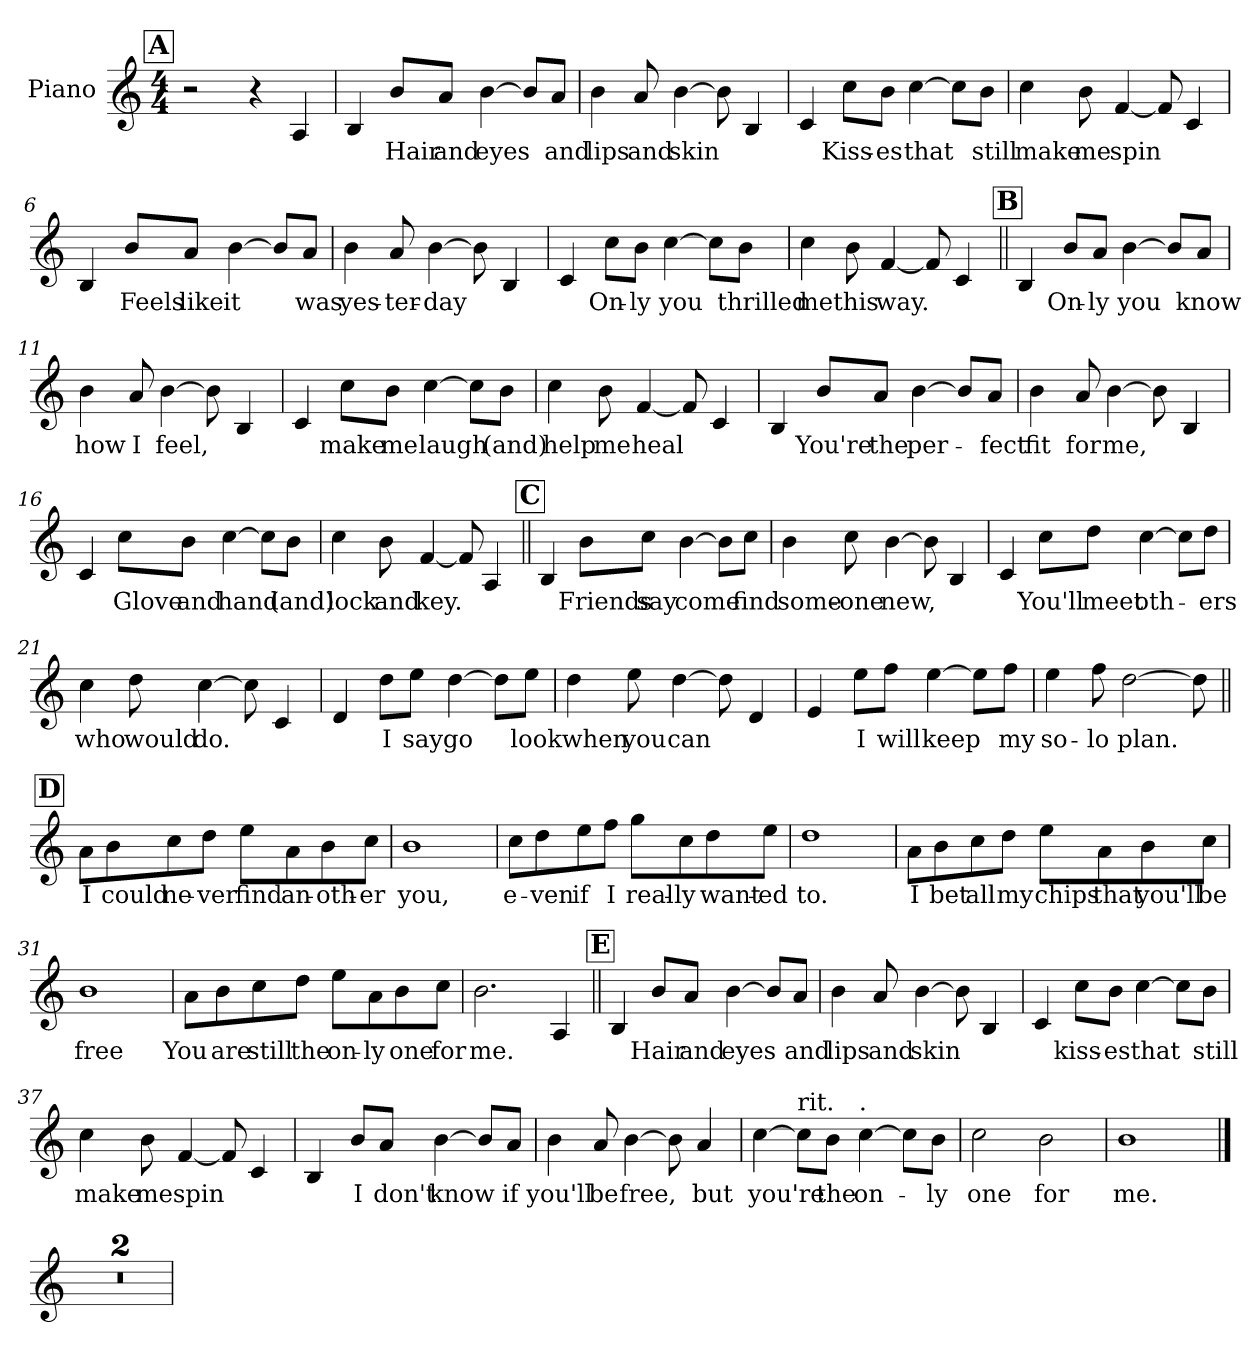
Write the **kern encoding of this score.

**kern	**text
*part1	*part1
*staff1	*staff1
*I"Piano	*
*I'Pno.	*
*clefG2	*
*k[]	*
*C:	*
*M4/4	*
!!LO:REH:place=s1:a:t=A
=1	=1
2r	.
4r	.
4A/	.
=2	=2
4B/	.
8b/L	Hair
8a/J	and
[4b\	eyes
8b/L]	.
8a/J	and
=3	=3
4b\	lips
8a/	and
[4b\	skin
8b\]	.
4B/	.
!!LO:LB:g=z
=4	=4
4c/	.
8cc\L	Kiss-
8b\J	-es
[4cc\	that
8cc\L]	.
8b\J	still
=5	=5
4cc\	make
8b\	me
[4f/	spin
8f/]	.
4c/	.
=6	=6
4B/	.
8b/L	Feels
8a/J	like
[4b\	it
8b/L]	.
8a/J	was
!!LO:LB:g=z
=7	=7
4b\	yes-
8a/	-ter-
[4b\	-day
8b\]	.
4B/	.
=8	=8
4c/	.
8cc\L	On-
8b\J	-ly
[4cc\	you
8cc\L]	.
8b\J	thrilled
=9	=9
4cc\	me
8b\	this
[4f/	way.
8f/]	.
4c/	.
!!LO:LB:g=z
!!LO:REH:place=s1:a:t=B
=10||	=10||
4B/	.
8b/L	On-
8a/J	-ly
[4b\	you
8b/L]	.
8a/J	know
=11	=11
4b\	how
8a/	I
[4b\	feel,
8b\]	.
4B/	.
=12	=12
4c/	.
8cc\L	make
8b\J	me
[4cc\	laugh
8cc\L]	.
8b\J	(and)
!!LO:LB:g=z
=13	=13
4cc\	help
8b\	me
[4f/	heal
8f/]	.
4c/	.
=14	=14
4B/	.
8b/L	You're
8a/J	the
[4b\	per-
8b/L]	.
8a/J	fect
=15	=15
4b\	fit
8a/	for
[4b\	me,
8b\]	.
4B/	.
!!LO:LB:g=z
=16	=16
4c/	.
8cc\L	Glove
8b\J	and
[4cc\	hand
8cc\L]	.
8b\J	(and)
=17	=17
4cc\	lock
8b\	and
[4f/	key.
8f/]	.
4A/	.
!!LO:REH:place=s1:a:t=C
=18||	=18||
4B/	.
8b\L	Friends
8cc\J	say
[4b\	come
8b\L]	.
8cc\J	find
!!LO:LB:g=z
=19	=19
4b\	some-
8cc\	-one
[4b\	new,
8b\]	.
4B/	.
=20	=20
4c/	.
8cc\L	You'll
8dd\J	meet
[4cc\	oth-
8cc\L]	.
8dd\J	ers
=21	=21
4cc\	who
8dd\	would
[4cc\	do.
8cc\]	.
4c/	.
!!LO:LB:g=z
=22	=22
4d/	.
8dd\L	I
8ee\J	say
[4dd\	go
8dd\L]	.
8ee\J	look
=23	=23
4dd\	when
8ee\	you
[4dd\	can
8dd\]	.
4d/	.
=24	=24
4e/	.
8ee\L	I
8ff\J	will
[4ee\	keep
8ee\L]	.
8ff\J	my
!!LO:LB:g=z
=25	=25
4ee\	so-
8ff\	-lo
[2dd\	plan.
8dd\]	.
!!LO:REH:place=s1:a:t=D
=26||	=26||
8a\L	I
8b\	could
8cc\	ne-
8dd\J	-ver
8ee\L	find
8a\	an-
8b\	-oth-
8cc\J	-er
!!LO:LB:g=z
=27	=27
1b	you,
=28	=28
8cc\L	e-
8dd\	-ven
8ee\	if
8ff\J	I
8gg\L	real-
8cc\	-ly
8dd\	want-
8ee\J	-ed
=29	=29
1dd	to.
!!LO:PB:g=z
=30	=30
8a\L	I
8b\	bet
8cc\	all
8dd\J	my
8ee\L	chips
8a\	that
8b\	you'll
8cc\J	be
=31	=31
1b	free
=32	=32
8a\L	You
8b\	are
8cc\	still
8dd\J	the
8ee\L	on-
8a\	-ly
8b\	one
8cc\J	for
!!LO:LB:g=z
=33	=33
2.b\	me.
4A/	.
!!LO:REH:place=s1:a:t=E
=34||	=34||
4B/	.
8b/L	Hair
8a/J	and
[4b\	eyes
8b/L]	.
8a/J	and
=35	=35
4b\	lips
8a/	and
[4b\	skin
8b\]	.
4B/	.
!!LO:LB:g=z
=36	=36
4c/	.
8cc\L	kiss-
8b\J	-es
[4cc\	that
8cc\L]	.
8b\J	still
=37	=37
4cc\	make
8b\	me
[4f/	spin
8f/]	.
4c/	.
=38	=38
4B/	.
8b/L	I
8a/J	don't
[4b\	know
8b/L]	.
8a/J	if
!!LO:LB:g=z
=39	=39
4b\	you'll
8a/	be
[4b\	free,
8b\]	.
4a/	but
=40	=40
[4cc\	you're
!LO:TX:a:t=rit.	!
8cc\L]	.
8b\J	the
!LO:TX:a:t=.	!
[4cc\	on-
8cc\L]	.
8b\J	ly
=41	=41
2cc\	one
2b\	for
!!LO:LB:g=z
=42	=42
1b	me.
==43	==43
1ryy	.
=44	=44
1ryy	.
=	=
*-	*-
